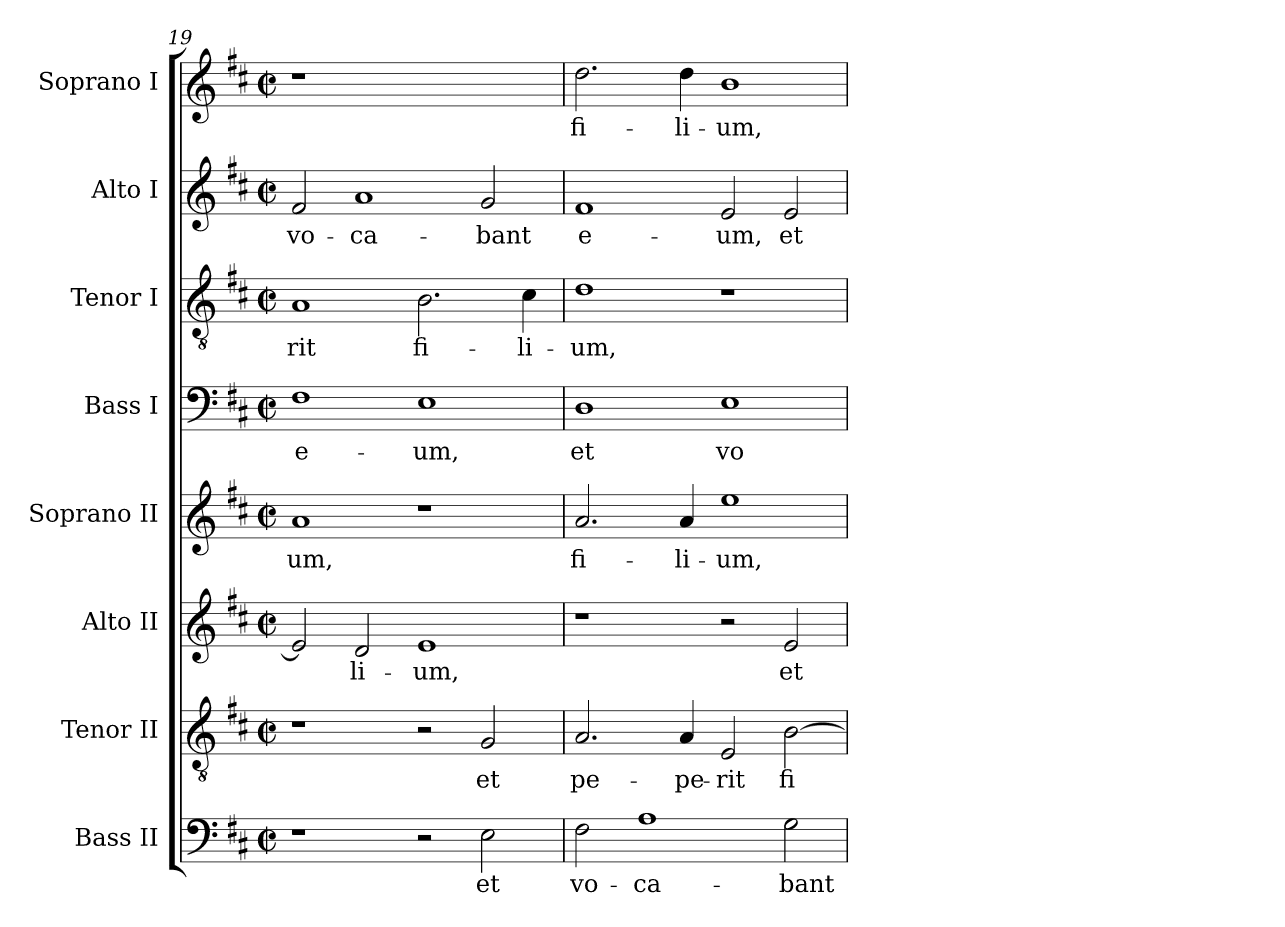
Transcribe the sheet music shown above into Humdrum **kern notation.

**kern	**text	**kern	**text	**kern	**text	**kern	**text	**kern	**text	**kern	**text	**kern	**text	**kern	**text
*part8	*part8	*part7	*part7	*part6	*part6	*part5	*part5	*part4	*part4	*part3	*part3	*part2	*part2	*part1	*part1
*staff8	*staff8	*staff7	*staff7	*staff6	*staff6	*staff5	*staff5	*staff4	*staff4	*staff3	*staff3	*staff2	*staff2	*staff1	*staff1
*I"Bass II	*	*I"Tenor II	*	*I"Alto II	*	*I"Soprano II	*	*I"Bass I	*	*I"Tenor I	*	*I"Alto I	*	*I"Soprano I	*
*I'B. II	*	*	*	*	*	*	*	*	*	*	*	*	*	*	*
*clefF4	*	*clefGv2	*	*clefG2	*	*clefG2	*	*clefF4	*	*clefGv2	*	*clefG2	*	*clefG2	*
*	*	*	*	*	*	*	*	*ITrd7c12	*	*	*	*ITrd7c12	*	*	*
*k[f#c#]	*	*k[f#c#]	*	*k[f#c#]	*	*k[f#c#]	*	*k[f#c#]	*	*k[f#c#]	*	*k[f#c#]	*	*k[f#c#]	*
*D:	*	*D:	*	*D:	*	*D:	*	*D:	*	*D:	*	*D:	*	*D:	*
*M2/2	*	*M2/2	*	*M2/2	*	*M2/2	*	*M2/2	*	*M2/2	*	*M2/2	*	*M2/2	*
*met(c|)	*	*met(c|)	*	*met(c|)	*	*met(c|)	*	*met(c|)	*	*met(c|)	*	*met(c|)	*	*met(c|)	*
=19	=19	=19	=19	=19	=19	=19	=19	=19	=19	=19	=19	=19	=19	=19	=19
!	!	!	!	!	!	!	!LO:LY:b:color=#000000	!	!	!	!	!	!	!	!
!	!	!	!	!	!	!	!	!	!LO:LY:b:color=#000000	!	!	!	!	!	!
!	!	!	!	!	!	!	!	!	!	!	!LO:LY:b:color=#000000	!	!	!	!
!	!	!	!	!	!	!	!	!	!	!	!	!	!LO:LY:b:color=#000000	!LO:N:vis=1	!
1r	.	1r	.	2ei/]	.	1ai	-um,	1FF#i	e-	1Ai	-rit	2F#i/	vo-	1r	.
!	!	!	!	!	!LO:LY:b:color=#000000	!	!	!	!	!	!	!	!	!	!
!	!	!	!	!	!	!	!	!	!	!	!	!	!LO:LY:b:color=#000000	!	!
.	.	.	.	2di/	-li-	.	.	.	.	.	.	1Ai	-ca-	.	.
!	!	!	!	!	!LO:LY:b:color=#000000	!	!	!	!	!	!	!	!	!	!
!	!	!	!	!	!	!	!	!	!LO:LY:b:color=#000000	!	!	!	!	!	!
!	!	!	!	!	!	!	!	!	!	!	!LO:LY:b:color=#000000	!	!	!	!
2r	.	2r	.	1ei	-um,	1r	.	1EEi	-um,	2.Bi\	fi-	.	.	1ryy	.
!	!LO:LY:b:color=#000000	!	!	!	!	!	!	!	!	!	!	!	!	!	!
!	!	!	!LO:LY:b:color=#000000	!	!	!	!	!	!	!	!	!	!	!	!
!	!	!	!	!	!	!	!	!	!	!	!	!	!LO:LY:b:color=#000000	!	!
2Ei\	et	2Gi/	et	.	.	.	.	.	.	.	.	2Gi/	-bant	.	.
!	!	!	!	!	!	!	!	!	!	!	!LO:LY:b:color=#000000	!	!	!	!
.	.	.	.	.	.	.	.	.	.	4c#i\	-li-	.	.	.	.
=20	=20	=20	=20	=20	=20	=20	=20	=20	=20	=20	=20	=20	=20	=20	=20
!	!LO:LY:b:color=#000000	!	!	!	!	!	!	!	!	!	!	!	!	!	!
!	!	!	!LO:LY:b:color=#000000	!	!	!	!	!	!	!	!	!	!	!	!
!	!	!	!	!	!	!	!LO:LY:b:color=#000000	!	!	!	!	!	!	!	!
!	!	!	!	!	!	!	!	!	!LO:LY:b:color=#000000	!	!	!	!	!	!
!	!	!	!	!	!	!	!	!	!	!	!LO:LY:b:color=#000000	!	!	!	!
!	!	!	!	!	!	!	!	!	!	!	!	!	!LO:LY:b:color=#000000	!	!
!	!	!	!	!	!	!	!	!	!	!	!	!	!	!	!LO:LY:b:color=#000000
2F#i\	vo-	2.Ai/	pe-	1r	.	2.ai/	fi-	1DDi	et	1di	-um,	1F#i	e-	2.ddi\	fi-
!	!LO:LY:b:color=#000000	!	!	!	!	!	!	!	!	!	!	!	!	!	!
1Ai	-ca-	.	.	.	.	.	.	.	.	.	.	.	.	.	.
!	!	!	!LO:LY:b:color=#000000	!	!	!	!	!	!	!	!	!	!	!	!
!	!	!	!	!	!	!	!LO:LY:b:color=#000000	!	!	!	!	!	!	!	!
!	!	!	!	!	!	!	!	!	!	!	!	!	!	!	!LO:LY:b:color=#000000
.	.	4Ai/	-pe-	.	.	4ai/	-li-	.	.	.	.	.	.	4ddi\	-li-
!	!	!	!LO:LY:b:color=#000000	!	!	!	!	!	!	!	!	!	!	!	!
!	!	!	!	!	!	!	!LO:LY:b:color=#000000	!	!	!	!	!	!	!	!
!	!	!	!	!	!	!	!	!	!LO:LY:b:color=#000000	!	!	!	!	!	!
!	!	!	!	!	!	!	!	!	!	!	!	!	!LO:LY:b:color=#000000	!	!
!	!	!	!	!	!	!	!	!	!	!	!	!	!	!	!LO:LY:b:color=#000000
.	.	2Ei/	-rit	2r	.	1eei	-um,	1EEi	vo-	1r	.	2Ei/	-um,	1bi	-um,
!	!LO:LY:b:color=#000000	!	!	!	!	!	!	!	!	!	!	!	!	!	!
!	!	!	!LO:LY:b:color=#000000	!	!	!	!	!	!	!	!	!	!	!	!
!	!	!	!	!	!LO:LY:b:color=#000000	!	!	!	!	!	!	!	!	!	!
!	!	!	!	!	!	!	!	!	!	!	!	!	!LO:LY:b:color=#000000	!	!
2Gi\	-bant	[>2Bi\	fi-	2ei/	et	.	.	.	.	.	.	2Ei/	et	.	.
=	=	=	=	=	=	=	=	=	=	=	=	=	=	=	=
*-	*-	*-	*-	*-	*-	*-	*-	*-	*-	*-	*-	*-	*-	*-	*-
